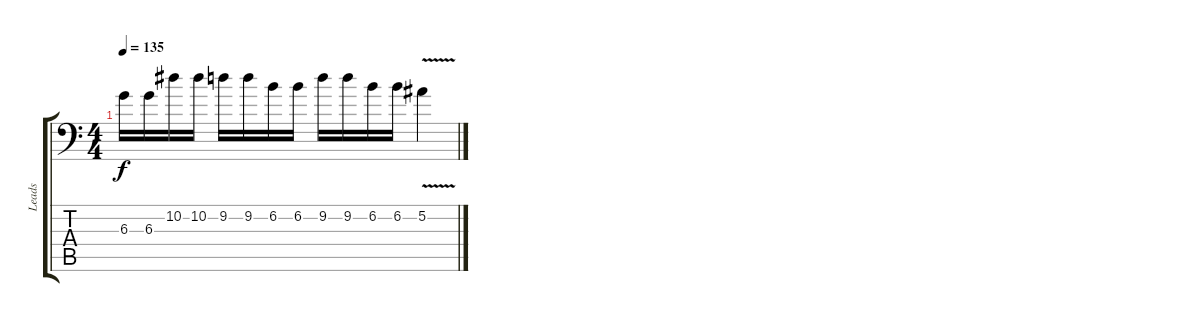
\track ("Leads" "Leads") {instrument distortionguitar}
\staff {score tabs}
\tuning (Bb3 F3 Db3 Ab2 Eb2 Ab1) {hide}
\ts (4 4)
\tempo 135
\clef f4
\ks c
6.3.16{dy f} 6.3.16 10.2.16 10.2.16 9.2.16 9.2.16 6.2.16 6.2.16 9.2.16 9.2.16 6.2.16 6.2.16 5.2{v}.4
